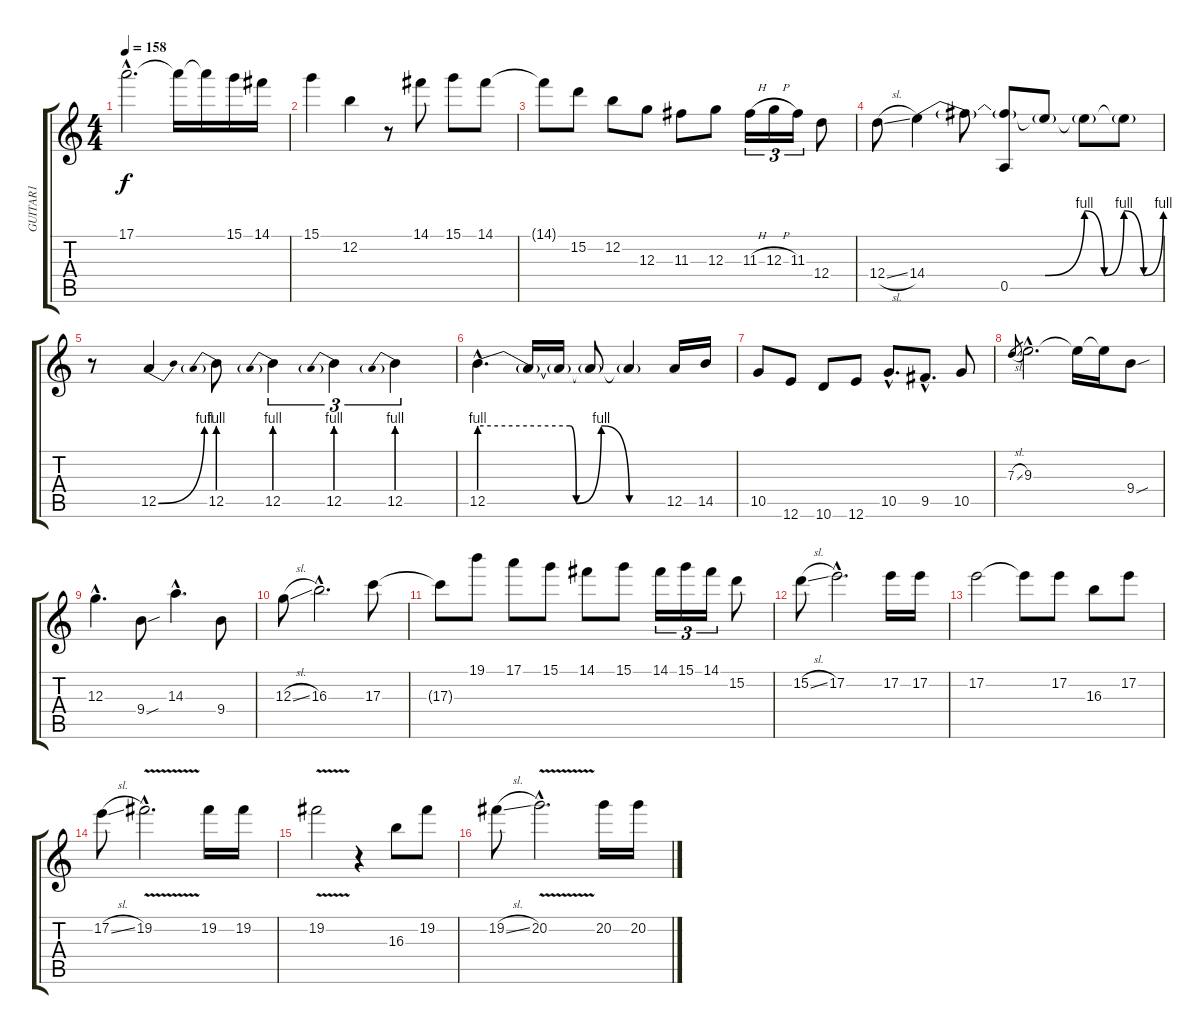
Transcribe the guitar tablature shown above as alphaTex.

\track ("GUITAR1" "GUITAR1") {instrument distortionguitar}
\staff {score tabs}
\tuning (E4 B3 G3 D3 A2 E2) {hide}
\ts (4 4)
\tempo 158
\clef g2
\ks c
17.1{hac t}.2{d dy f} 17.1{t}.16 17.1{t}.16 15.1.16 14.1.16 |
15.1.4 12.2.4 r.8 14.1.8 15.1.8 14.1.8 |
14.1{t}.8 15.2.8 12.2.8 12.3.8 11.3.8 12.3.8 11.3{h}.16{tu (3 2)} 12.3{h}.16{tu (3 2)} 11.3.16{tu (3 2)} 12.4.8 |
12.4{sl}.8 14.4{be (custom 0 0 30 0 40 4 45 0 50 4 55 0 60 4)}.4 14.4{t}.8 (14.4{t} 0.5).8 14.4{t}.8 14.4{t}.8 14.4{t}.8 |
r.8 12.5{be (bend 0 0 60 4)}.4 12.5{be (prebend 0 4 60 4)}.8 12.5{be (prebend 0 4 60 4)}.4{tu (3 2)} 12.5{be (prebend 0 4 60 4)}.4{tu (3 2)} 12.5{be (prebend 0 4 60 4)}.4{tu (3 2)} |
12.5{be (custom 0 4 29 4 31 0 39 4 48 0 53 0 58 0 60 0) hac}.4{d} 12.5{t}.16 12.5{t}.16 12.5{t}.8 12.5{t}.4 12.5.16 14.5.16 |
10.5.8 12.6.8 10.6.8 12.6.8 10.5{hac}.8{d} 9.5{hac}.8{d} 10.5.8 |
7.3{sl}.8{gr} 9.3{hac}.2{d} 9.3{t}.16 9.3{t}.16 9.4{sou}.8 |
12.3{hac}.4{d} 9.4{sou}.8 14.3{hac}.4{d} 9.4.8 |
12.3{sl}.8 16.3{hac}.2{d} 17.3.8 |
17.3{t}.8 19.1.8 17.1.8 15.1.8 14.1.8 15.1.8 14.1.16{tu (3 2)} 15.1.16{tu (3 2)} 14.1.16{tu (3 2)} 15.2.8 |
15.2{sl}.8 17.2{hac}.2{d} 17.2.16 17.2.16 |
17.2.2 17.2{t}.8 17.2.8 16.3.8 17.2.8 |
17.2{sl}.8 19.2{v hac}.2{d} 19.2.16 19.2.16 |
19.2{v}.2 r.4 16.3.8 19.2.8 |
19.2{sl}.8 20.2{v hac}.2{d} 20.2.16 20.2.16
